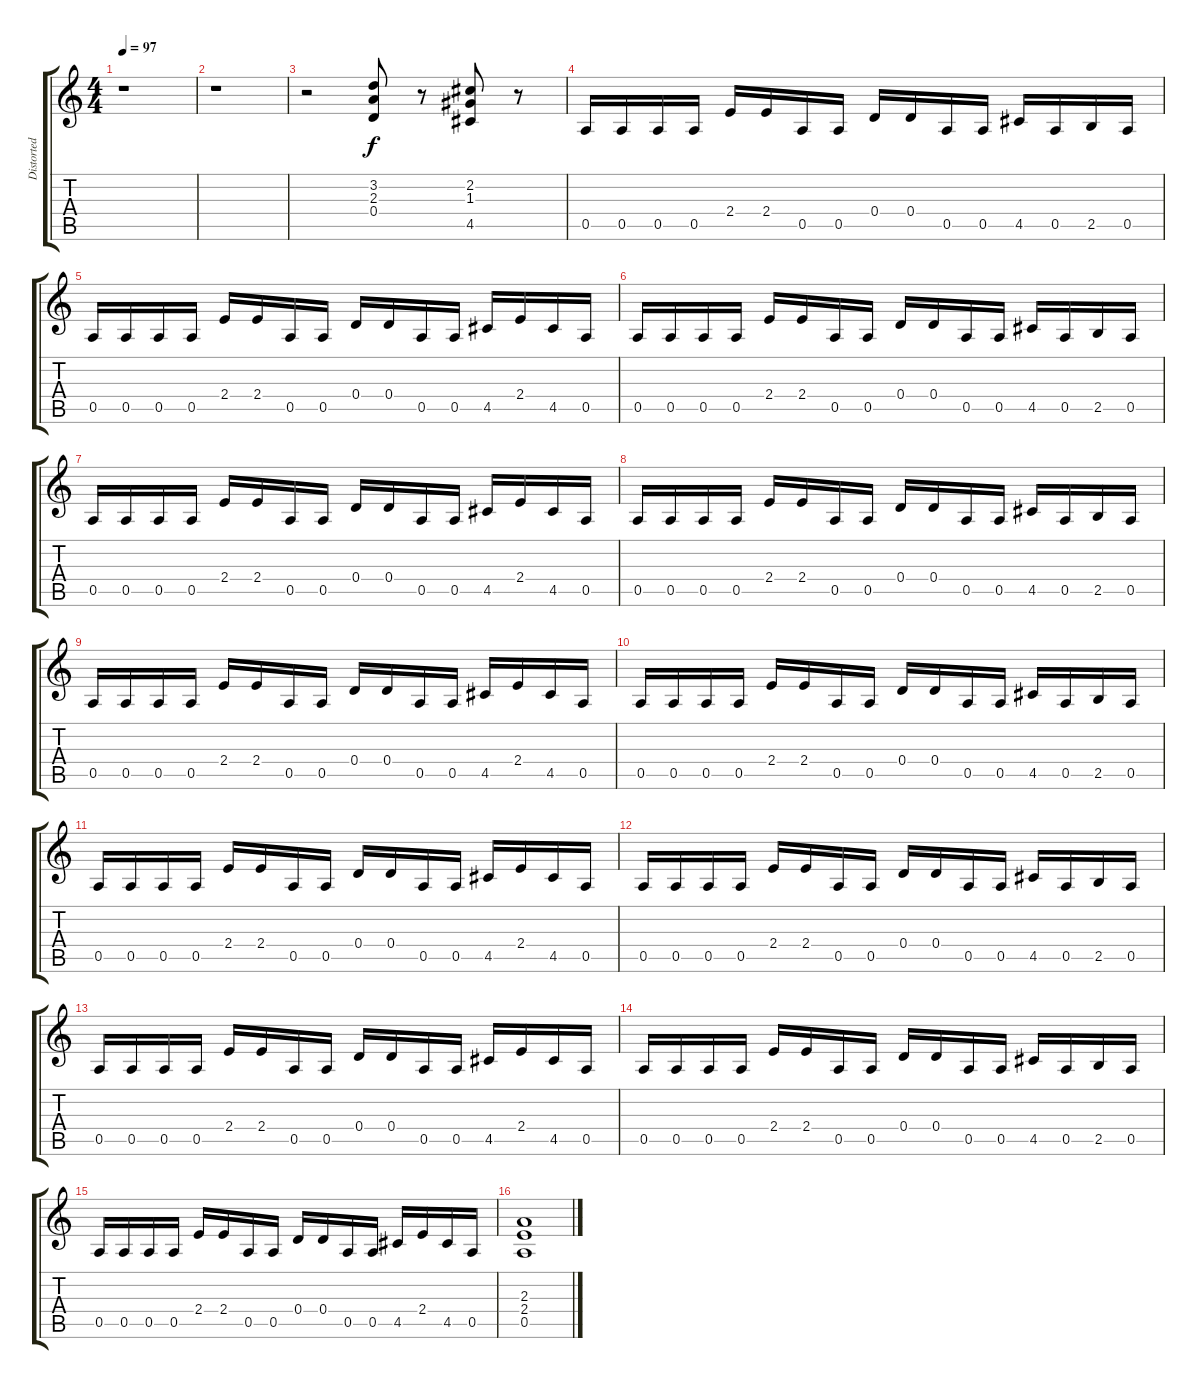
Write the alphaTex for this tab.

\track ("Distorted Guitar" "Distorted ") {instrument distortionguitar}
\staff {score tabs}
\tuning (E4 B3 G3 D3 A2 E2) {hide}
\ts (4 4)
\tempo 97
\clef g2
\ks c
r.1{dy f} |
r.1 |
r.2 (3.2 2.3 0.4).8 r.8 (2.2 1.3 4.5).8 r.8 |
0.5.16 0.5.16 0.5.16 0.5.16 2.4.16 2.4.16 0.5.16 0.5.16 0.4.16 0.4.16 0.5.16 0.5.16 4.5.16 0.5.16 2.5.16 0.5.16 |
0.5.16 0.5.16 0.5.16 0.5.16 2.4.16 2.4.16 0.5.16 0.5.16 0.4.16 0.4.16 0.5.16 0.5.16 4.5.16 2.4.16 4.5.16 0.5.16 |
0.5.16 0.5.16 0.5.16 0.5.16 2.4.16 2.4.16 0.5.16 0.5.16 0.4.16 0.4.16 0.5.16 0.5.16 4.5.16 0.5.16 2.5.16 0.5.16 |
0.5.16 0.5.16 0.5.16 0.5.16 2.4.16 2.4.16 0.5.16 0.5.16 0.4.16 0.4.16 0.5.16 0.5.16 4.5.16 2.4.16 4.5.16 0.5.16 |
0.5.16 0.5.16 0.5.16 0.5.16 2.4.16 2.4.16 0.5.16 0.5.16 0.4.16 0.4.16 0.5.16 0.5.16 4.5.16 0.5.16 2.5.16 0.5.16 |
0.5.16 0.5.16 0.5.16 0.5.16 2.4.16 2.4.16 0.5.16 0.5.16 0.4.16 0.4.16 0.5.16 0.5.16 4.5.16 2.4.16 4.5.16 0.5.16 |
0.5.16 0.5.16 0.5.16 0.5.16 2.4.16 2.4.16 0.5.16 0.5.16 0.4.16 0.4.16 0.5.16 0.5.16 4.5.16 0.5.16 2.5.16 0.5.16 |
0.5.16 0.5.16 0.5.16 0.5.16 2.4.16 2.4.16 0.5.16 0.5.16 0.4.16 0.4.16 0.5.16 0.5.16 4.5.16 2.4.16 4.5.16 0.5.16 |
0.5.16 0.5.16 0.5.16 0.5.16 2.4.16 2.4.16 0.5.16 0.5.16 0.4.16 0.4.16 0.5.16 0.5.16 4.5.16 0.5.16 2.5.16 0.5.16 |
0.5.16 0.5.16 0.5.16 0.5.16 2.4.16 2.4.16 0.5.16 0.5.16 0.4.16 0.4.16 0.5.16 0.5.16 4.5.16 2.4.16 4.5.16 0.5.16 |
0.5.16 0.5.16 0.5.16 0.5.16 2.4.16 2.4.16 0.5.16 0.5.16 0.4.16 0.4.16 0.5.16 0.5.16 4.5.16 0.5.16 2.5.16 0.5.16 |
0.5.16 0.5.16 0.5.16 0.5.16 2.4.16 2.4.16 0.5.16 0.5.16 0.4.16 0.4.16 0.5.16 0.5.16 4.5.16 2.4.16 4.5.16 0.5.16 |
(2.3 2.4 0.5).1
